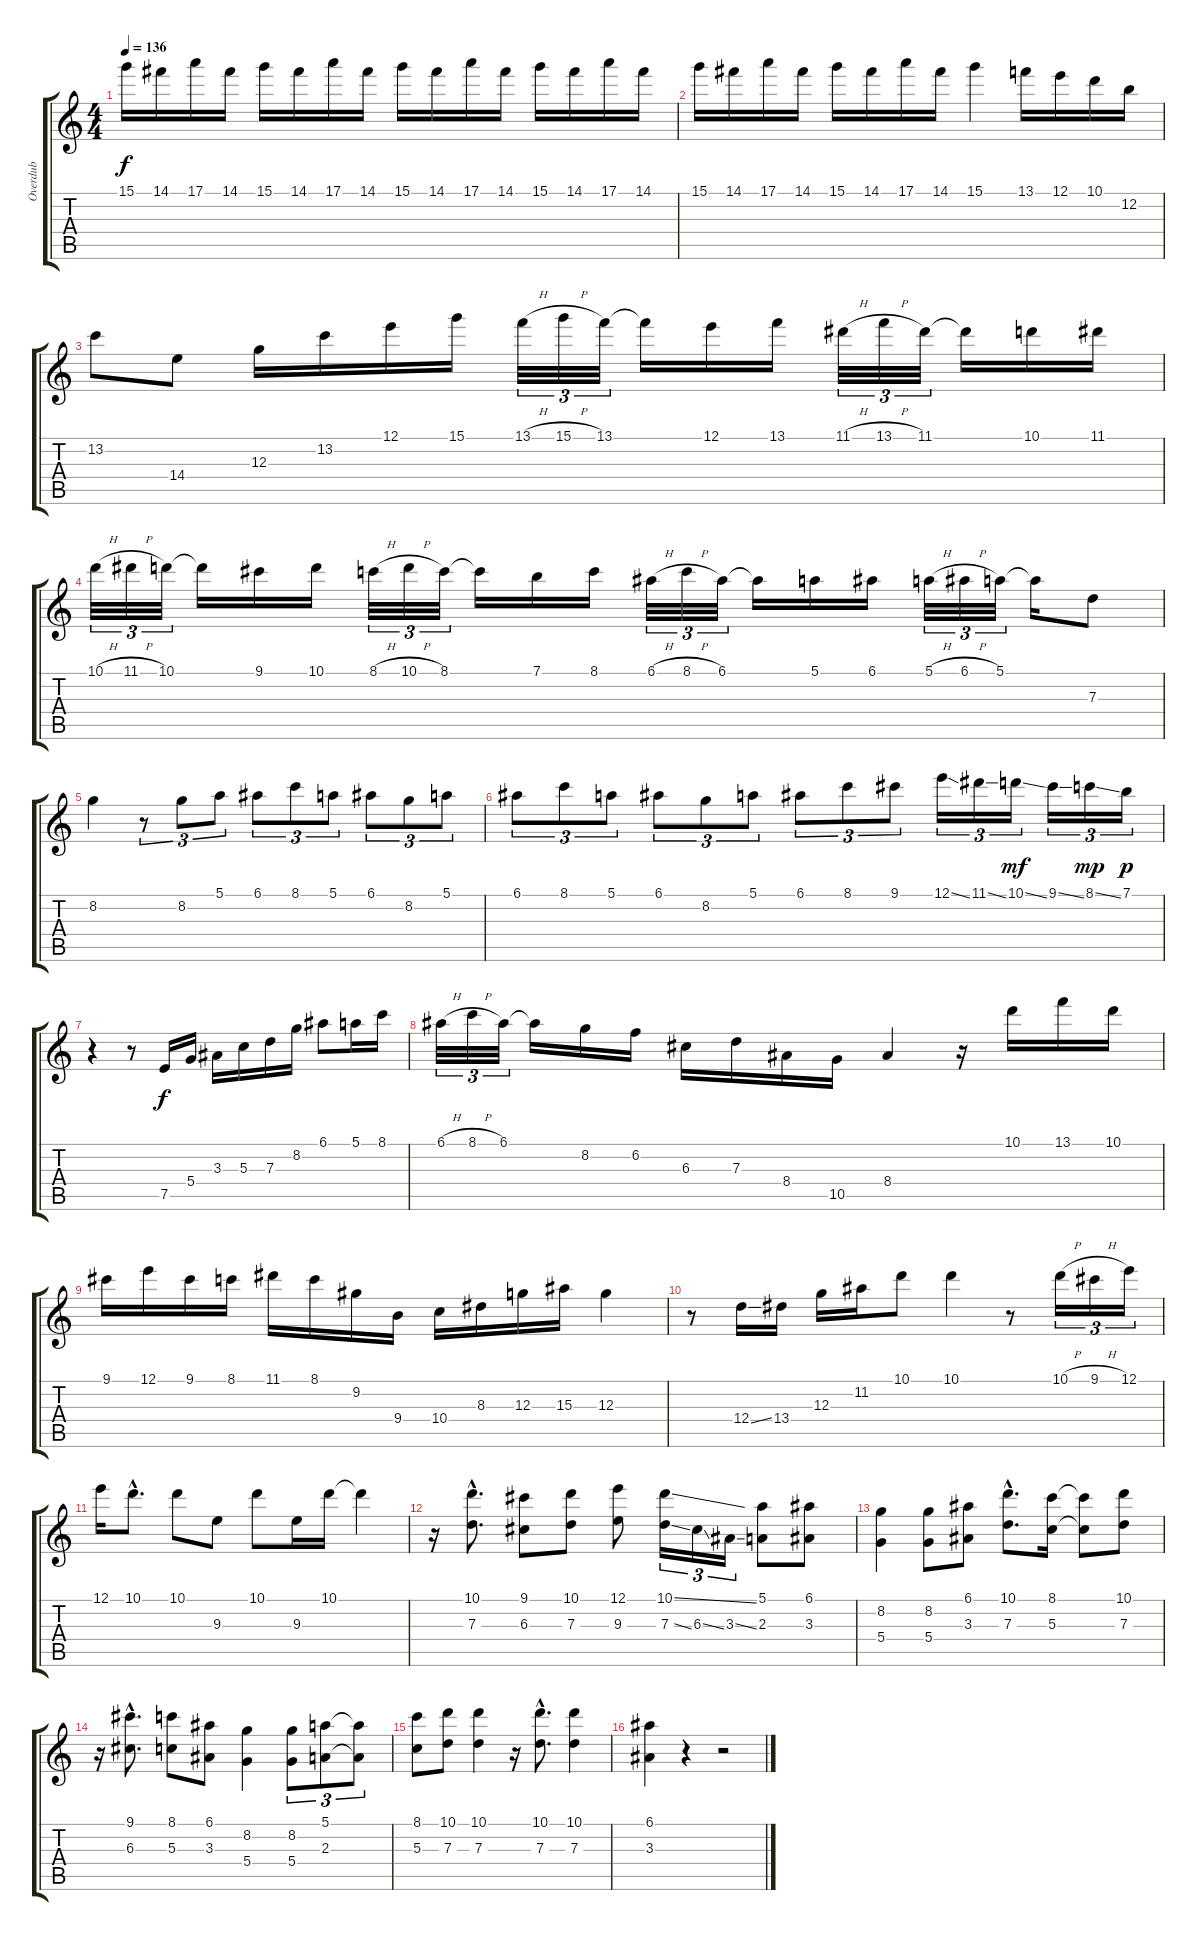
\track ("Overdub" "Overdub") {instrument electricbasspick}
\staff {score tabs}
\tuning (E4 B3 G3 D3 A2 E2) {hide}
\ts (4 4)
\tempo 136
\clef g2
\ks c
15.1.16{dy f} 14.1.16 17.1.16 14.1.16 15.1.16 14.1.16 17.1.16 14.1.16 15.1.16 14.1.16 17.1.16 14.1.16 15.1.16 14.1.16 17.1.16 14.1.16 |
15.1.16 14.1.16 17.1.16 14.1.16 15.1.16 14.1.16 17.1.16 14.1.16 15.1.4 13.1.16 12.1.16 10.1.16 12.2.16 |
13.2.8 14.4.8 12.3.16 13.2.16 12.1.16 15.1.16 13.1{h}.32{tu (3 2)} 15.1{h}.32{tu (3 2)} 13.1.32{tu (3 2)} 13.1{t}.16 12.1.16 13.1.16 11.1{h}.32{tu (3 2)} 13.1{h}.32{tu (3 2)} 11.1.32{tu (3 2)} 11.1{t}.16 10.1.16 11.1.16 |
10.1{h}.32{tu (3 2)} 11.1{h}.32{tu (3 2)} 10.1.32{tu (3 2)} 10.1{t}.16 9.1.16 10.1.16 8.1{h}.32{tu (3 2)} 10.1{h}.32{tu (3 2)} 8.1.32{tu (3 2)} 8.1{t}.16 7.1.16 8.1.16 6.1{h}.32{tu (3 2)} 8.1{h}.32{tu (3 2)} 6.1.32{tu (3 2)} 6.1{t}.16 5.1.16 6.1.16 5.1{h}.32{tu (3 2)} 6.1{h}.32{tu (3 2)} 5.1.32{tu (3 2)} 5.1{t}.16 7.3.8 |
8.2.4 r.8{tu (3 2)} 8.2.8{tu (3 2)} 5.1.8{tu (3 2)} 6.1.8{tu (3 2)} 8.1.8{tu (3 2)} 5.1.8{tu (3 2)} 6.1.8{tu (3 2)} 8.2.8{tu (3 2)} 5.1.8{tu (3 2)} |
6.1.8{tu (3 2)} 8.1.8{tu (3 2)} 5.1.8{tu (3 2)} 6.1.8{tu (3 2)} 8.2.8{tu (3 2)} 5.1.8{tu (3 2)} 6.1.8{tu (3 2)} 8.1.8{tu (3 2)} 9.1.8{tu (3 2)} 12.1{ss}.16{tu (3 2)} 11.1{ss}.16{tu (3 2)} 10.1{ss}.16{tu (3 2) dy mf} 9.1{ss}.16{tu (3 2)} 8.1{ss}.16{tu (3 2) dy mp} 7.1.16{tu (3 2) dy p} |
r.4 r.8 7.5.16{dy f} 5.4.16 3.3.16 5.3.16 7.3.16 8.2.16 6.1.8 5.1.16 8.1.16 |
6.1{h}.32{tu (3 2)} 8.1{h}.32{tu (3 2)} 6.1.32{tu (3 2)} 6.1{t}.16 8.2.16 6.2.16 6.3.16 7.3.16 8.4.16 10.5.16 8.4.4 r.16 10.1.16 13.1.16 10.1.16 |
9.1.16 12.1.16 9.1.16 8.1.16 11.1.16 8.1.16 9.2.16 9.4.16 10.4.16 8.3.16 12.3.16 15.3.16 12.3.4 |
r.8 12.4{ss}.16 13.4.16 12.3.16 11.2.16 10.1.8 10.1.4 r.8 10.1{h}.16{tu (3 2)} 9.1{h}.16{tu (3 2)} 12.1.16{tu (3 2)} |
12.1.16 10.1{hac}.8{d} 10.1.8 9.3.8 10.1.8 9.3.16 10.1.16 10.1{t}.4 |
r.16 (10.1{hac} 7.3{hac}).8{d} (9.1 6.3).8 (10.1 7.3).8 (12.1 9.3).8 (10.1{ss} 7.3{ss}).16{tu (3 2)} 6.3{ss}.16{tu (3 2)} 3.3{ss}.16{tu (3 2)} (5.1 2.3).8 (6.1 3.3).8 |
(8.2 5.4).4 (8.2 5.4).8 (6.1 3.3).8 (10.1{hac} 7.3{hac}).8{d} (8.1 5.3).16 (8.1{t} 5.3{t}).8 (10.1 7.3).8 |
r.16 (9.1{hac} 6.3{hac}).8{d} (8.1 5.3).8 (6.1 3.3).8 (8.2 5.4).4 (8.2 5.4).8{tu (3 2)} (5.1 2.3).8{tu (3 2)} (5.1{t} 2.3{t}).8{tu (3 2)} |
(8.1 5.3).8 (10.1 7.3).8 (10.1 7.3).4 r.16 (10.1{hac} 7.3{hac}).8{d} (10.1 7.3).4 |
(6.1 3.3).4 r.4 r.2
